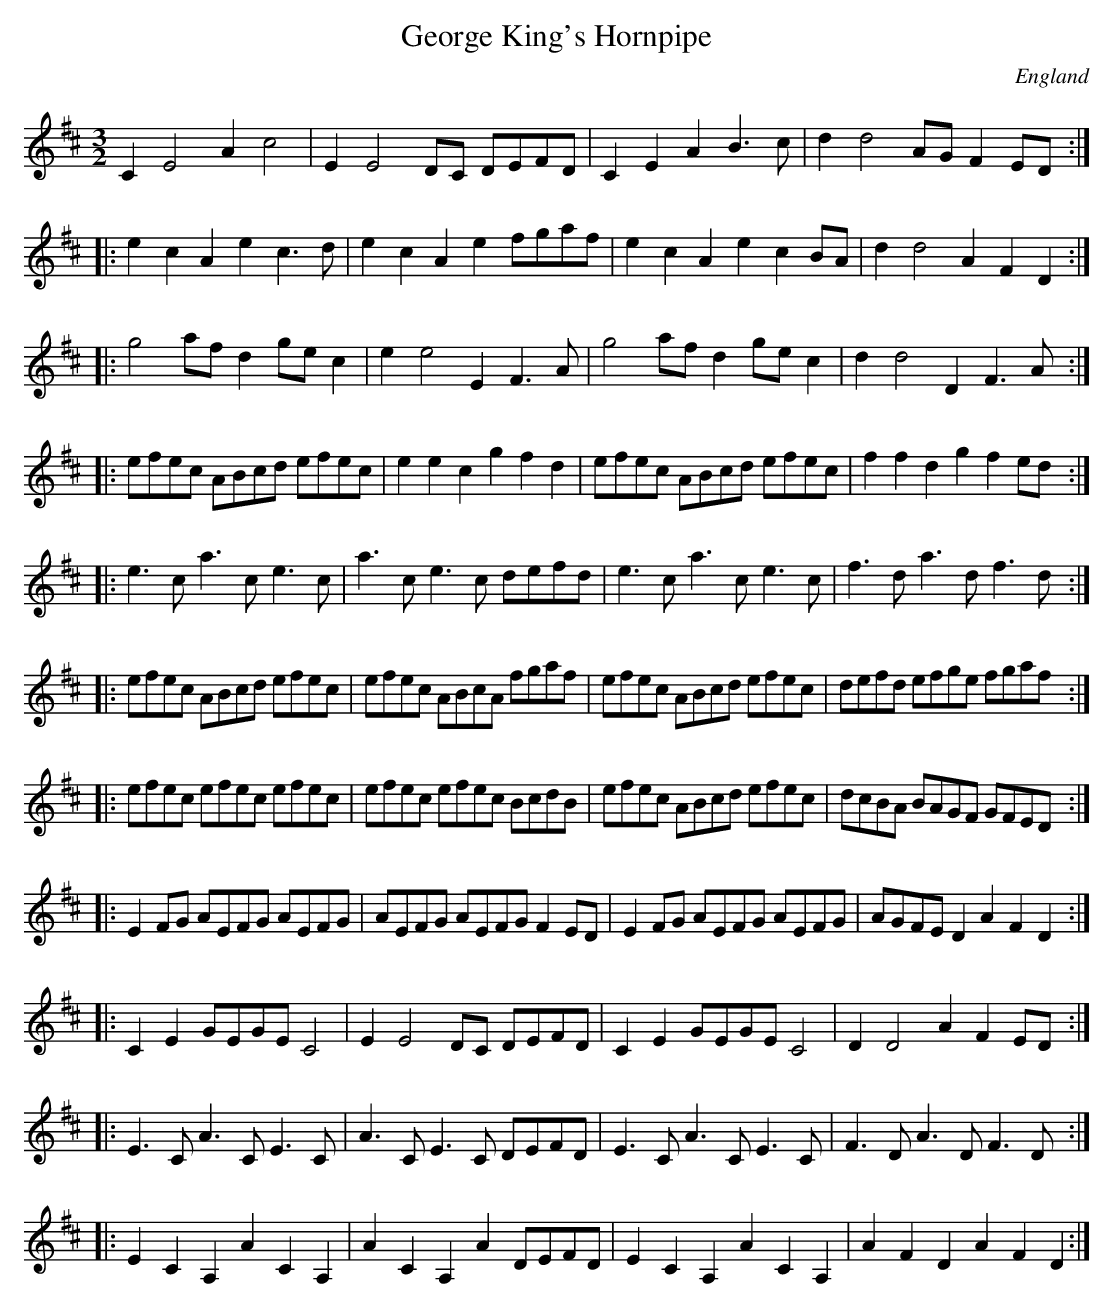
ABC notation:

X:1
T:George King's Hornpipe
M:3/2
O:England
K:D
C2E4A2 c4| E2E4DC DEFD| C2E2A2 B3c| d2d4AG F2ED:|
|:e2c2 A2e2 c3d| e2c2 A2e2 fgaf| e2c2 A2e2 c2BA| d2d4A2 F2D2:|
|:g4 afd2 gec2| e2e4E2 F3A| g4 afd2 gec2| d2d4D2 F3A:|
|:efec ABcd efec| e2e2 c2g2 f2d2| efec ABcd efec| f2f2 d2g2 f2ed:|
|:e3c a3c e3c| a3c e3c defd| e3c a3c e3c| f3d a3d f3d:|
|:efec ABcd efec| efec ABcA fgaf| efec ABcd efec| defd efge fgaf:|
|:efec efec efec| efec efec BcdB| efec ABcd efec| dcBA BAGF GFED:|
|:E2FG AEFG AEFG| AEFG AEFG F2ED| E2FG AEFG AEFG| AGFE D2A2 F2D2:|
|:C2E2 GEGE C4| E2E4DC DEFD| C2E2 GEGE C4| D2D4A2 F2ED:|
|:E3C A3C E3C| A3C E3C DEFD| E3C A3C E3C| F3D A3D F3D:|
|:E2C2 A,2A2 C2A,2| A2C2 A,2A2 DEFD| E2C2 A,2A2 C2A,2| A2F2 D2A2 F2D2:|
